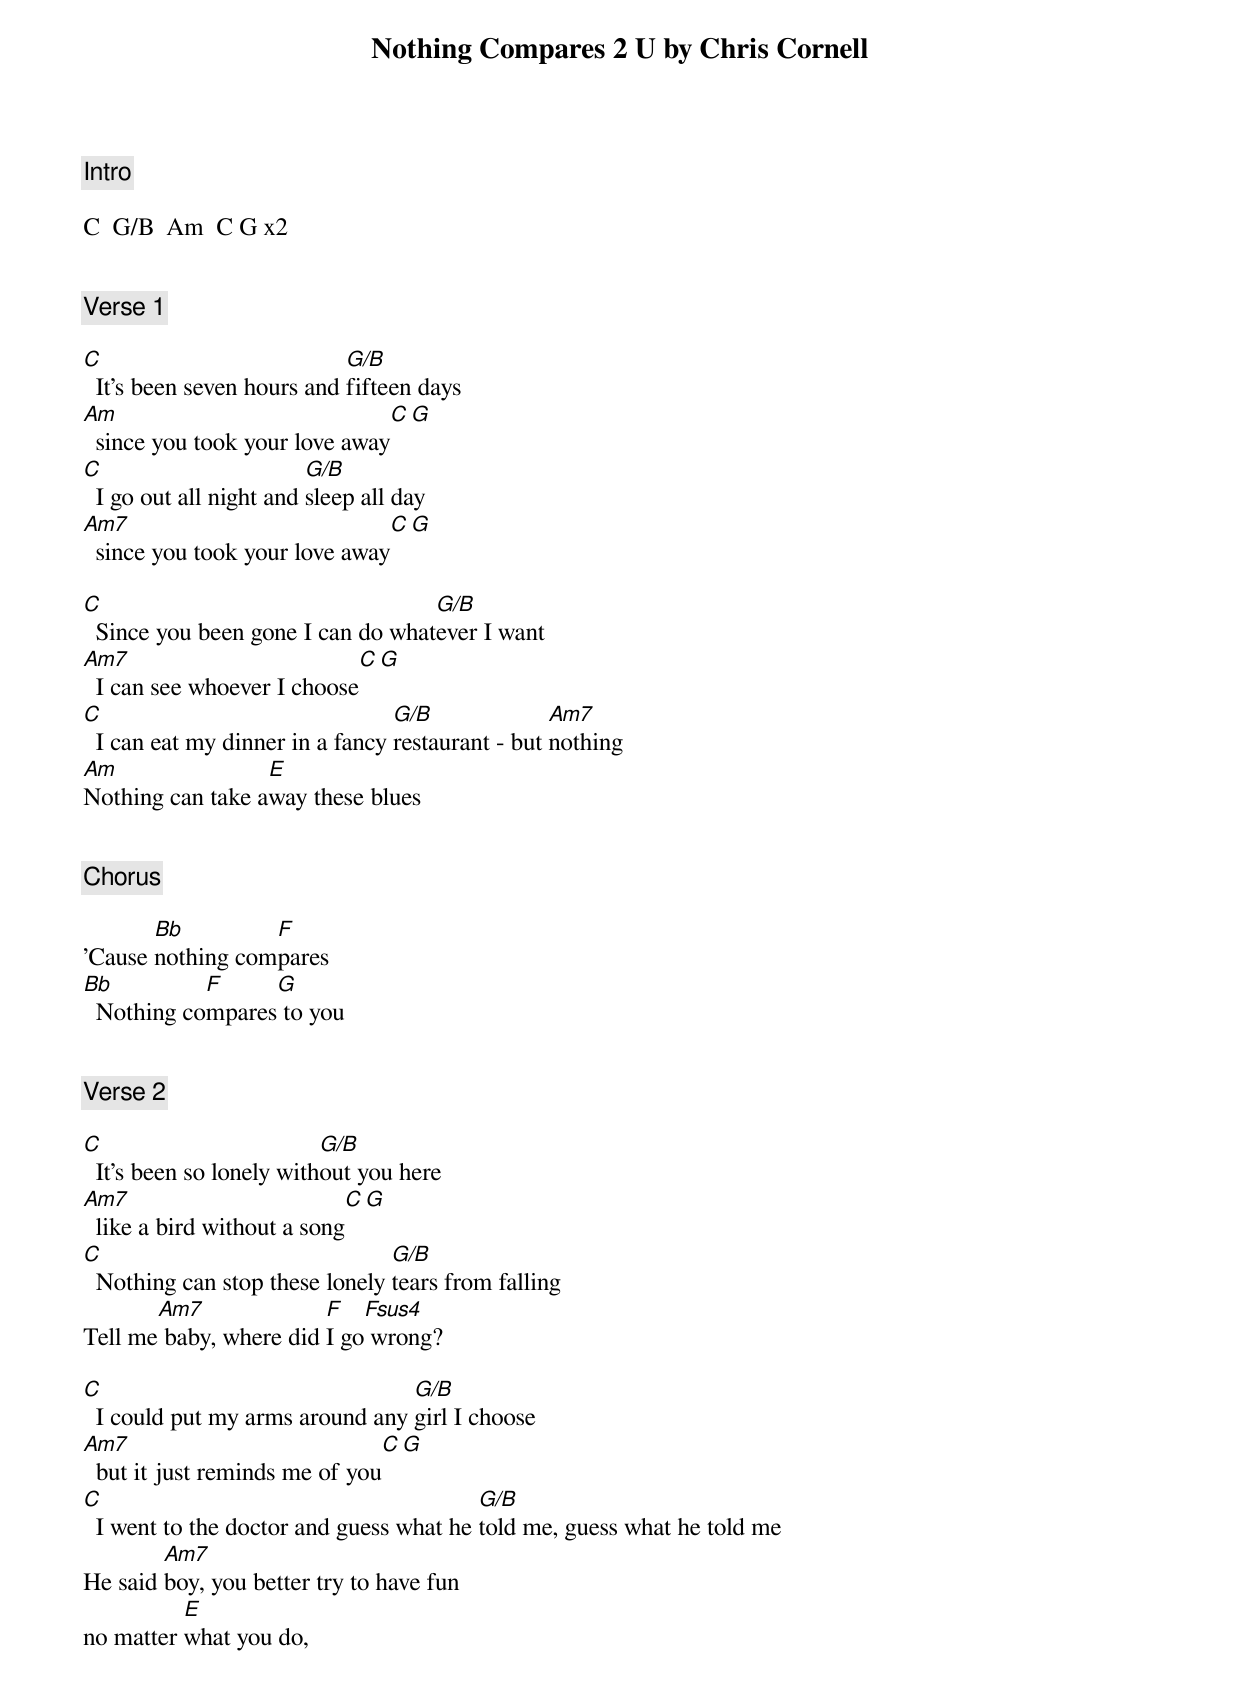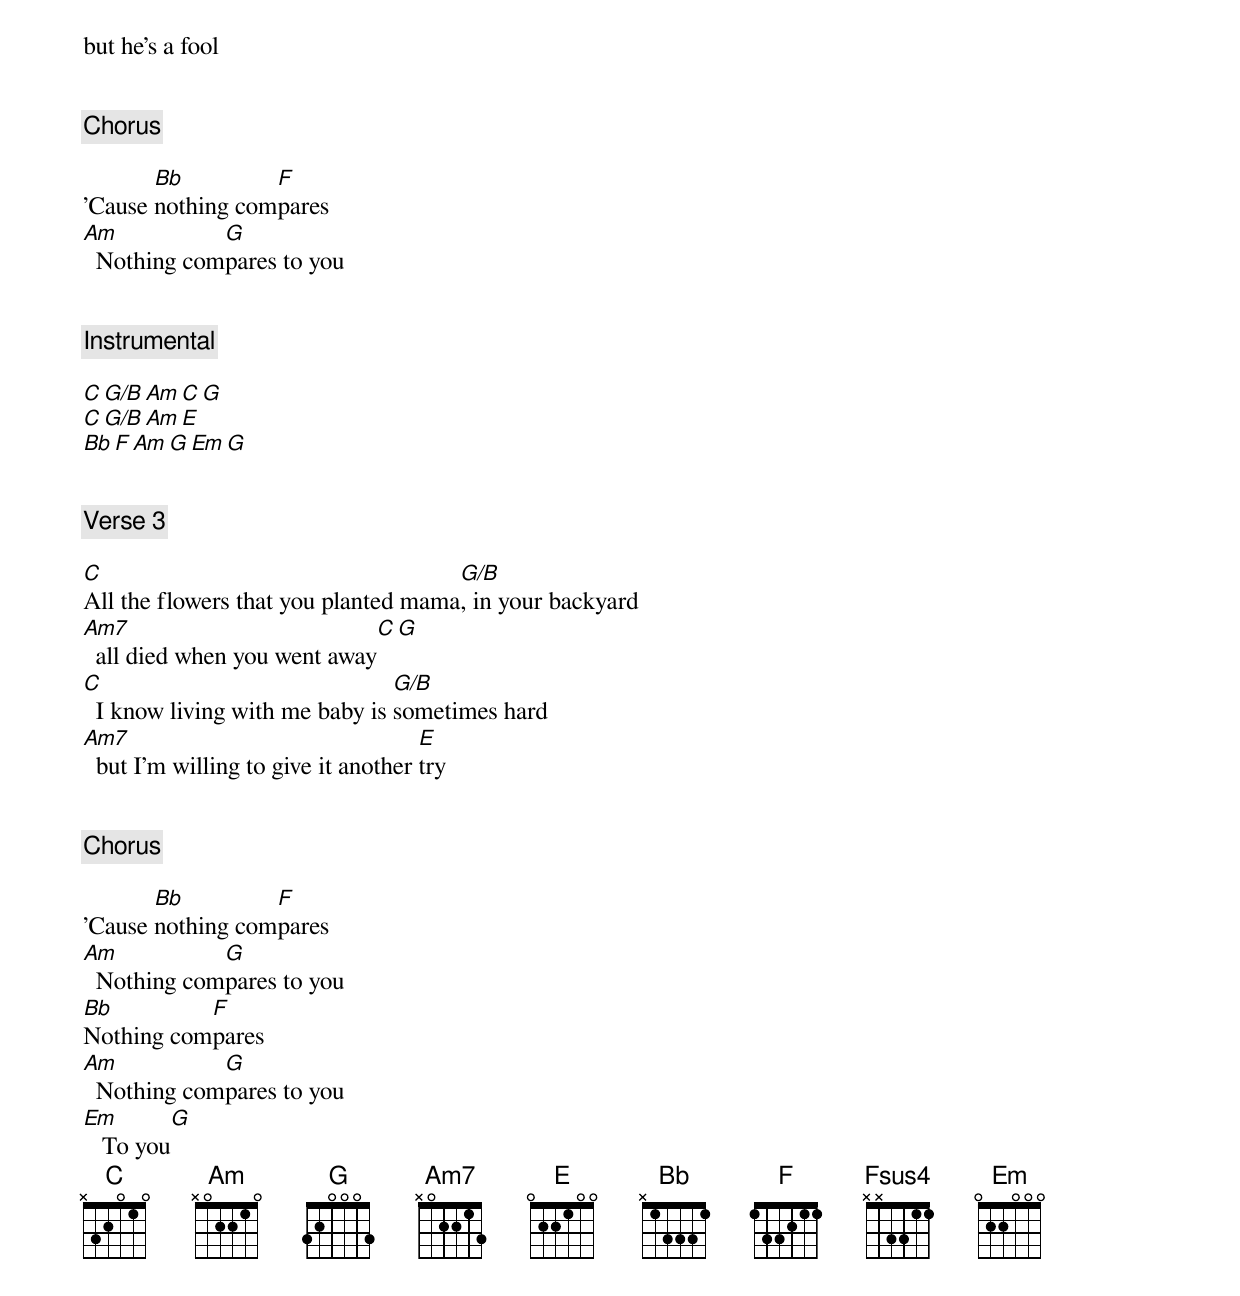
Nothing Compares 2 U by Chris Cornell
[Intro]

C  G/B  Am  C G x2


[Verse 1]

C                           G/B
  It's been seven hours and fifteen days
Am                              C  G
  since you took your love away
C                        G/B
  I go out all night and sleep all day
Am7                             C  G
  since you took your love away

C                                  G/B
  Since you been gone I can do whatever I want
Am7                          C  G
  I can see whoever I choose
C                                G/B              Am7
  I can eat my dinner in a fancy restaurant - but nothing
Am                E
Nothing can take away these blues


[Chorus]

       Bb         F
'Cause nothing compares
Bb          F     G
  Nothing compares to you


[Verse 2]

C                         G/B
  It's been so lonely without you here
Am7                         C  G
  like a bird without a song
C                               G/B
  Nothing can stop these lonely tears from falling
       Am7              F   Fsus4
Tell me baby, where did I go wrong?

C                                G/B
  I could put my arms around any girl I choose
Am7                             C  G
  but it just reminds me of you
C                                        G/B
  I went to the doctor and guess what he told me, guess what he told me
        Am7
He said boy, you better try to have fun
          E
no matter what you do,

but he's a fool


[Chorus]

       Bb         F
'Cause nothing compares
Am           G
  Nothing compares to you


[Instrumental]

C G/B Am C G
C G/B Am E
Bb F Am G Em G


[Verse 3]

C                                    G/B
All the flowers that you planted mama, in your backyard
Am7                          C  G
  all died when you went away
C                               G/B
  I know living with me baby is sometimes hard
Am7                                  E
  but I'm willing to give it another try


[Chorus]

       Bb         F
'Cause nothing compares
Am           G
  Nothing compares to you
Bb         F
Nothing compares
Am           G
  Nothing compares to you
Em        G
   To you
